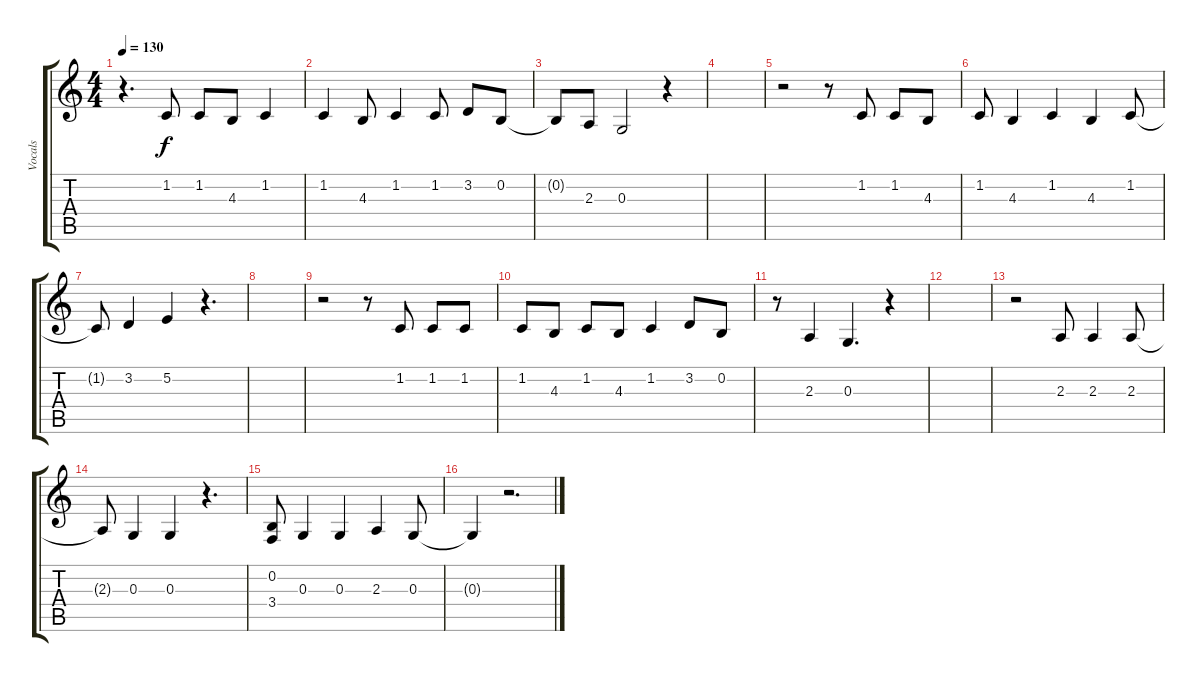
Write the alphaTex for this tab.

\track ("Vocals" "Vocals") {instrument altosax}
\staff {score tabs}
\tuning (E4 B3 G3 D3 A2 E2) {hide}
\ts (4 4)
\tempo 130
\clef g2
\ks c
r.4{d dy f} 1.2.8 1.2.8 4.3.8 1.2.4 |
1.2.4 4.3.8 1.2.4 1.2.8 3.2.8 0.2.8 |
0.2{t}.8 2.3.8 0.3.2 r.4 |
|
r.2 r.8 1.2.8 1.2.8 4.3.8 |
1.2.8 4.3.4 1.2.4 4.3.4 1.2.8 |
1.2{t}.8 3.2.4 5.2.4 r.4{d} |
|
r.2 r.8 1.2.8 1.2.8 1.2.8 |
1.2.8 4.3.8 1.2.8 4.3.8 1.2.4 3.2.8 0.2.8 |
r.8 2.3.4 0.3.4{d} r.4 |
|
r.2 2.3.8 2.3.4 2.3.8 |
2.3{t}.8 0.3.4 0.3.4 r.4{d} |
(0.2 3.4).8 0.3.4 0.3.4 2.3.4 0.3.8 |
0.3{t}.4 r.2{d}
